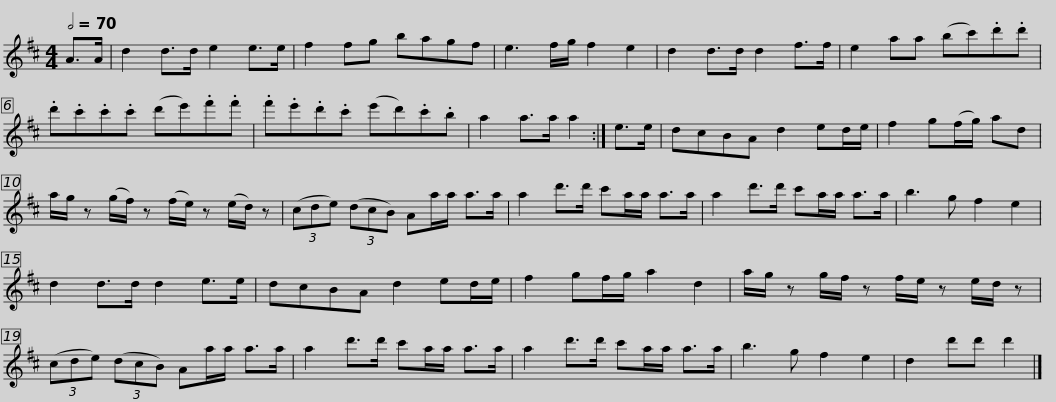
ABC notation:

X:1
L:1/8
Q:1/2=70
M:4/4
I:linebreak $
K:D
V:1 treble
V:1
 A>A | d2 d>d e2 e>e | f2 fg bagf | e3 f/g/ f2 e2 | d2 d>d d2 f>f |$ %5
 e2 aa (bc').d'.d' | .d'.c'.c'.c' (d'e').f'.f' | .f'.e'.d'.c' (e'd').c'.b | a2 a>a a2 :|$ e>e | %10
 dcBA d2 ed/e/ | f2 g(f/g/) ad | a/g/ z (g/f/) z (f/e/) z (e/d/) z | (3(cde) (3(dcB) Aa/a/ a>a |$ a2 d'>d' c'a/a/ a>a | %15
 a2 d'>d' c'a/a/ a>a | b3 g f2 e2 | d2 d>d d2 e>e |$ dcBA d2 ed/e/ | f2 gf/g/ a2 d2 | %20
 a/g/ z g/f/ z f/e/ z e/d/ z | (3(cde) (3(dcB) Aa/a/ a>a |$ a2 d'>d' c'a/a/ a>a | a2 d'>d' c'a/a/ a>a | b3 g f2 e2 | %25
 d2 d'd' d'2 |] %26
